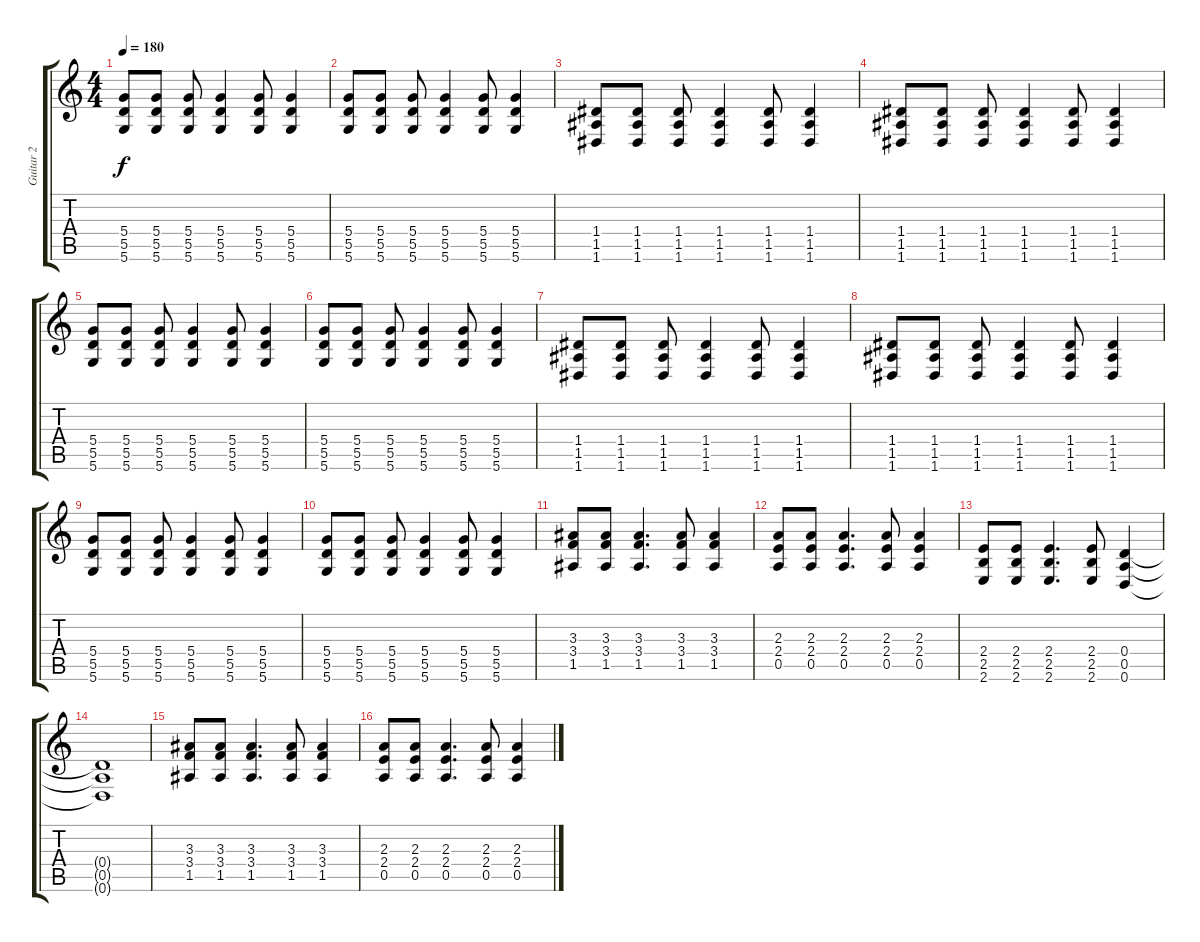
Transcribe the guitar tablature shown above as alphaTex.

\track ("Guitar 2" "Guitar 2") {instrument distortionguitar}
\staff {score tabs}
\tuning (E4 B3 G3 D3 A2 D2) {hide}
\ts (4 4)
\tempo 180
\clef g2
\ks c
(5.4 5.5 5.6).8{dy f} (5.4 5.5 5.6).8 (5.4 5.5 5.6).8 (5.4 5.5 5.6).4 (5.4 5.5 5.6).8 (5.4 5.5 5.6).4 |
(5.4 5.5 5.6).8 (5.4 5.5 5.6).8 (5.4 5.5 5.6).8 (5.4 5.5 5.6).4 (5.4 5.5 5.6).8 (5.4 5.5 5.6).4 |
(1.4 1.5 1.6).8 (1.4 1.5 1.6).8 (1.4 1.5 1.6).8 (1.4 1.5 1.6).4 (1.4 1.5 1.6).8 (1.4 1.5 1.6).4 |
(1.4 1.5 1.6).8 (1.4 1.5 1.6).8 (1.4 1.5 1.6).8 (1.4 1.5 1.6).4 (1.4 1.5 1.6).8 (1.4 1.5 1.6).4 |
(5.4 5.5 5.6).8 (5.4 5.5 5.6).8 (5.4 5.5 5.6).8 (5.4 5.5 5.6).4 (5.4 5.5 5.6).8 (5.4 5.5 5.6).4 |
(5.4 5.5 5.6).8 (5.4 5.5 5.6).8 (5.4 5.5 5.6).8 (5.4 5.5 5.6).4 (5.4 5.5 5.6).8 (5.4 5.5 5.6).4 |
(1.4 1.5 1.6).8 (1.4 1.5 1.6).8 (1.4 1.5 1.6).8 (1.4 1.5 1.6).4 (1.4 1.5 1.6).8 (1.4 1.5 1.6).4 |
(1.4 1.5 1.6).8 (1.4 1.5 1.6).8 (1.4 1.5 1.6).8 (1.4 1.5 1.6).4 (1.4 1.5 1.6).8 (1.4 1.5 1.6).4 |
(5.4 5.5 5.6).8 (5.4 5.5 5.6).8 (5.4 5.5 5.6).8 (5.4 5.5 5.6).4 (5.4 5.5 5.6).8 (5.4 5.5 5.6).4 |
(5.4 5.5 5.6).8 (5.4 5.5 5.6).8 (5.4 5.5 5.6).8 (5.4 5.5 5.6).4 (5.4 5.5 5.6).8 (5.4 5.5 5.6).4 |
(3.3 3.4 1.5).8{volume 10} (3.3 3.4 1.5).8 (3.3 3.4 1.5).4{d} (3.3 3.4 1.5).8 (3.3 3.4 1.5).4 |
(2.3 2.4 0.5).8 (2.3 2.4 0.5).8 (2.3 2.4 0.5).4{d} (2.3 2.4 0.5).8 (2.3 2.4 0.5).4 |
(2.4 2.5 2.6).8 (2.4 2.5 2.6).8 (2.4 2.5 2.6).4{d} (2.4 2.5 2.6).8 (0.4 0.5 0.6).4 |
(0.4{t} 0.5{t} 0.6{t}).1 |
(3.3 3.4 1.5).8 (3.3 3.4 1.5).8 (3.3 3.4 1.5).4{d} (3.3 3.4 1.5).8 (3.3 3.4 1.5).4 |
(2.3 2.4 0.5).8 (2.3 2.4 0.5).8 (2.3 2.4 0.5).4{d} (2.3 2.4 0.5).8 (2.3 2.4 0.5).4
